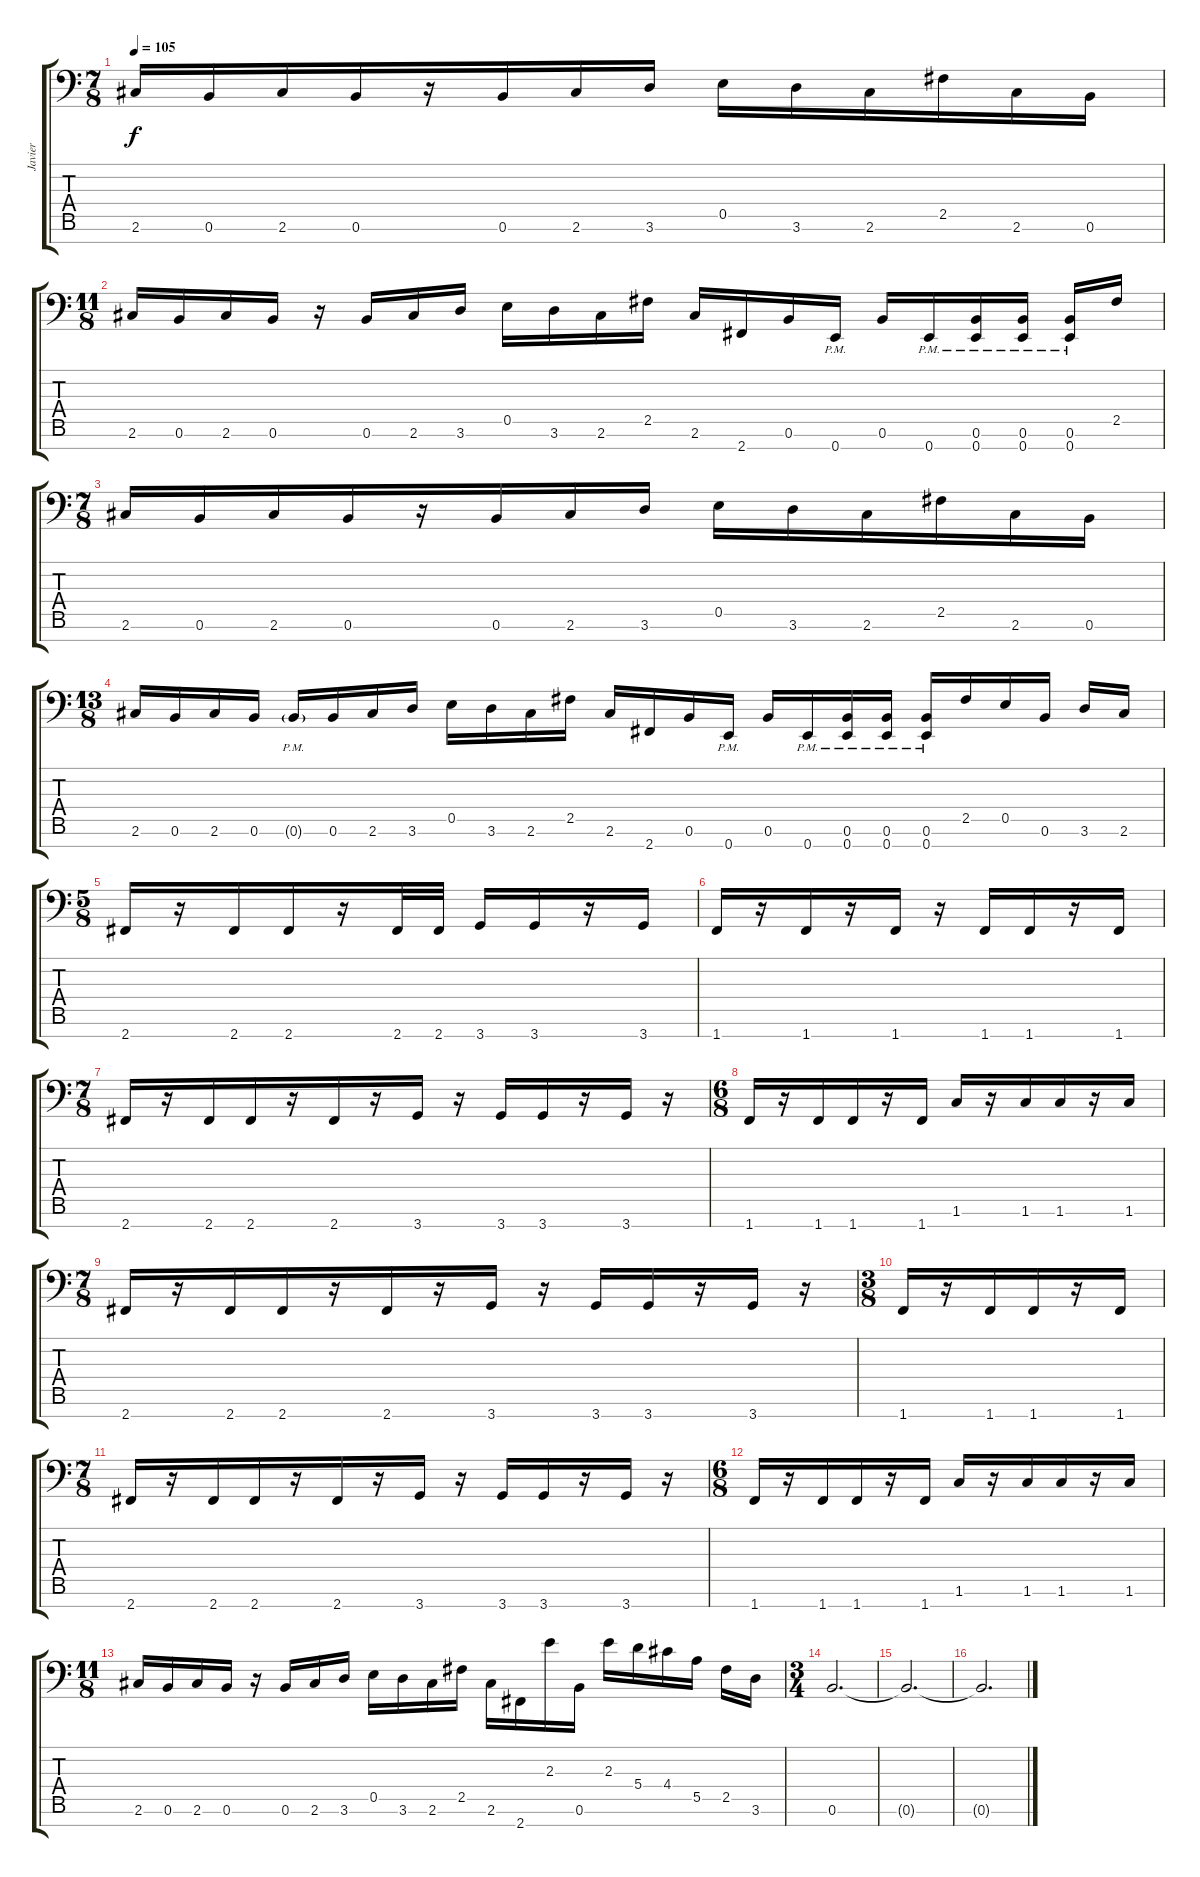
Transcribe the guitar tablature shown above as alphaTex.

\track ("Javier" "Javier") {instrument distortionguitar}
\staff {score tabs}
\tuning (B3 Gb3 D3 A2 E2 B1 E1) {hide}
\ts (7 8)
\tempo 105
\clef f4
\ks c
2.6.16{dy f} 0.6.16 2.6.16 0.6.16 r.16 0.6.16 2.6.16 3.6.16 0.5.16 3.6.16 2.6.16 2.5.16 2.6.16 0.6.16 |
\ts (11 8)
2.6.16 0.6.16 2.6.16 0.6.16 r.16 0.6.16 2.6.16 3.6.16 0.5.16 3.6.16 2.6.16 2.5.16 2.6.16 2.7.16 0.6.16 0.7{pm}.16 0.6.16 0.7{pm}.16 (0.6{pm} 0.7{pm}).16 (0.6{pm} 0.7{pm}).16 (0.6{pm} 0.7{pm}).16 2.5.16 |
\ts (7 8)
2.6.16 0.6.16 2.6.16 0.6.16 r.16 0.6.16 2.6.16 3.6.16 0.5.16 3.6.16 2.6.16 2.5.16 2.6.16 0.6.16 |
\ts (13 8)
2.6.16 0.6.16 2.6.16 0.6.16 0.6{g pm}.16 0.6.16 2.6.16 3.6.16 0.5.16 3.6.16 2.6.16 2.5.16 2.6.16 2.7.16 0.6.16 0.7{pm}.16 0.6.16 0.7{pm}.16 (0.6{pm} 0.7{pm}).16 (0.6{pm} 0.7{pm}).16 (0.6{pm} 0.7{pm}).16 2.5.16 0.5.16 0.6.16 3.6.16 2.6.16 |
\ts (5 8)
2.7.16 r.16 2.7.16 2.7.16 r.16 2.7.32 2.7.32 3.7.16 3.7.16 r.16 3.7.16 |
1.7.16 r.16 1.7.16 r.16 1.7.16 r.16 1.7.16 1.7.16 r.16 1.7.16 |
\ts (7 8)
2.7.16 r.16 2.7.16 2.7.16 r.16 2.7.16 r.16 3.7.16 r.16 3.7.16 3.7.16 r.16 3.7.16 r.16 |
\ts (6 8)
1.7.16 r.16 1.7.16 1.7.16 r.16 1.7.16 1.6.16 r.16 1.6.16 1.6.16 r.16 1.6.16 |
\ts (7 8)
2.7.16 r.16 2.7.16 2.7.16 r.16 2.7.16 r.16 3.7.16 r.16 3.7.16 3.7.16 r.16 3.7.16 r.16 |
\ts (3 8)
1.7.16 r.16 1.7.16 1.7.16 r.16 1.7.16 |
\ts (7 8)
2.7.16 r.16 2.7.16 2.7.16 r.16 2.7.16 r.16 3.7.16 r.16 3.7.16 3.7.16 r.16 3.7.16 r.16 |
\ts (6 8)
1.7.16 r.16 1.7.16 1.7.16 r.16 1.7.16 1.6.16 r.16 1.6.16 1.6.16 r.16 1.6.16 |
\ts (11 8)
2.6.16 0.6.16 2.6.16 0.6.16 r.16 0.6.16 2.6.16 3.6.16 0.5.16 3.6.16 2.6.16 2.5.16 2.6.16 2.7.16 2.3.16 0.6.16 2.3.16 5.4.16 4.4.16 5.5.16 2.5.16 3.6.16 |
\ts (3 4)
0.6.2{d volume 0} |
0.6{t}.2{d} |
0.6{t}.2{d}
